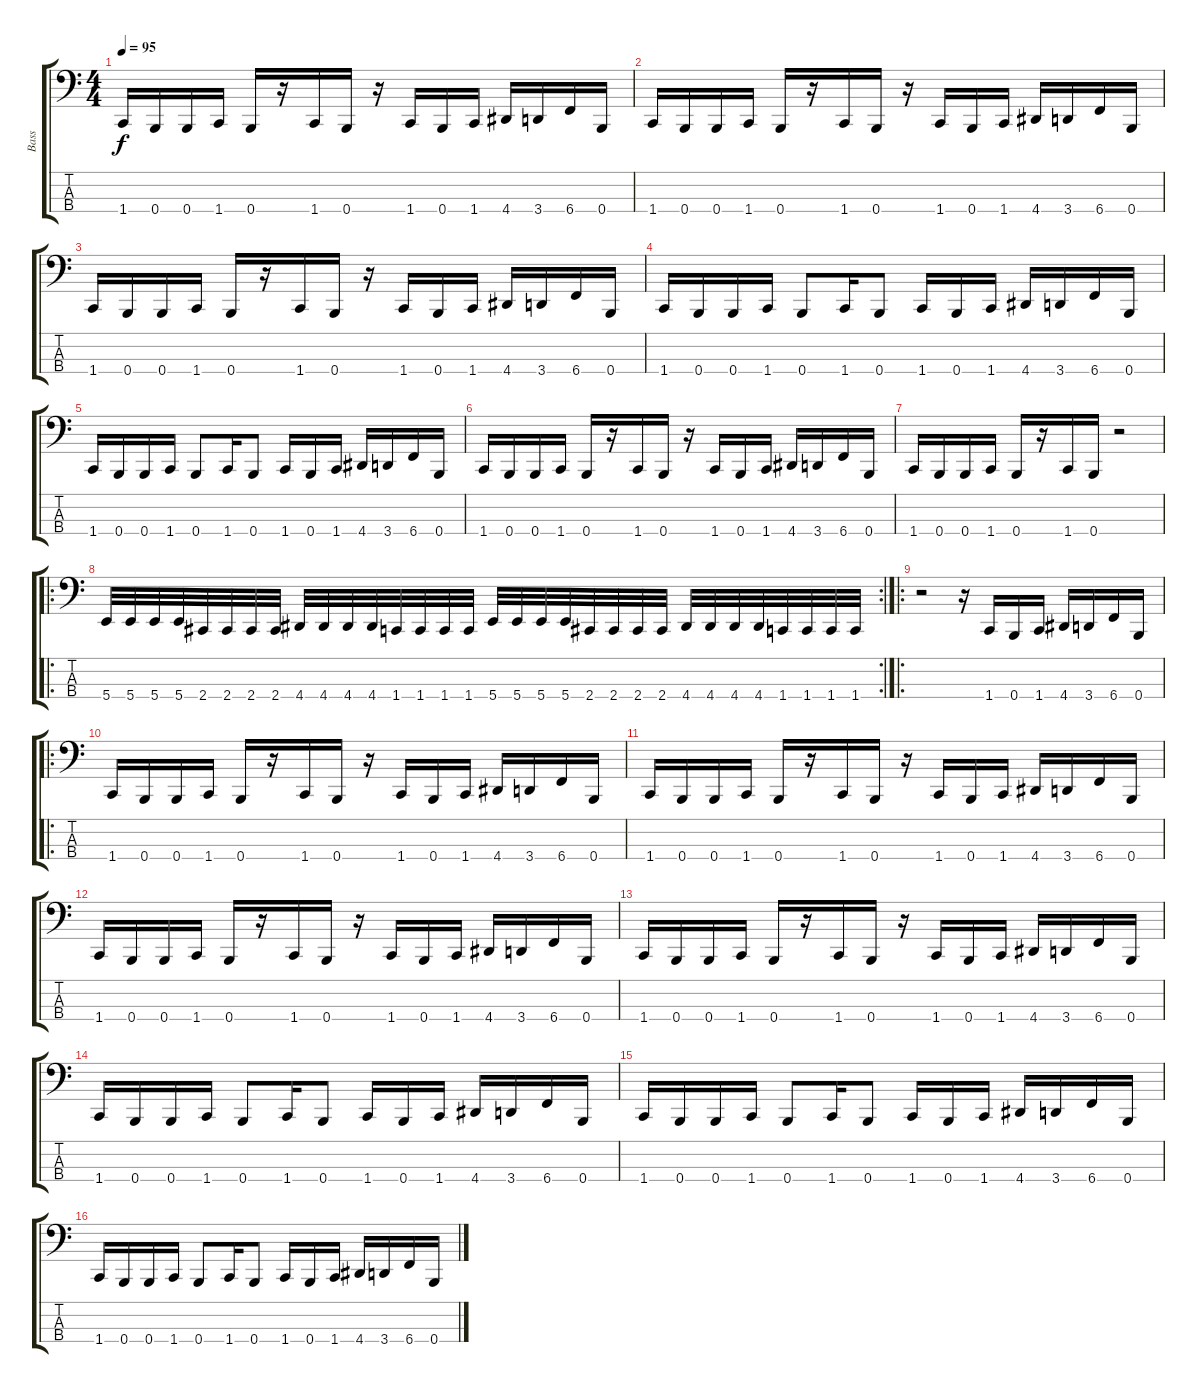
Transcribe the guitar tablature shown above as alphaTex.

\track ("Bass" "Bass") {instrument slapbass2}
\staff {score tabs}
\tuning (E2 B1 Gb1 B0) {hide}
\ts (4 4)
\tempo 95
\clef f4
\ks c
1.4.16{dy f} 0.4.16 0.4.16 1.4.16 0.4.16 r.16 1.4.16 0.4.16 r.16 1.4.16 0.4.16 1.4.16 4.4.16 3.4.16 6.4.16 0.4.16 |
1.4.16 0.4.16 0.4.16 1.4.16 0.4.16 r.16 1.4.16 0.4.16 r.16 1.4.16 0.4.16 1.4.16 4.4.16 3.4.16 6.4.16 0.4.16 |
1.4.16 0.4.16 0.4.16 1.4.16 0.4.16 r.16 1.4.16 0.4.16 r.16 1.4.16 0.4.16 1.4.16 4.4.16 3.4.16 6.4.16 0.4.16 |
1.4.16 0.4.16 0.4.16 1.4.16 0.4.8 1.4.16 0.4.8 1.4.16 0.4.16 1.4.16 4.4.16 3.4.16 6.4.16 0.4.16 |
1.4.16 0.4.16 0.4.16 1.4.16 0.4.8 1.4.16 0.4.8 1.4.16 0.4.16 1.4.16 4.4.16 3.4.16 6.4.16 0.4.16 |
1.4.16 0.4.16 0.4.16 1.4.16 0.4.16 r.16 1.4.16 0.4.16 r.16 1.4.16 0.4.16 1.4.16 4.4.16 3.4.16 6.4.16 0.4.16 |
1.4.16 0.4.16 0.4.16 1.4.16 0.4.16 r.16 1.4.16 0.4.16 r.2 |
\ro
\rc 2
5.4.32 5.4.32 5.4.32 5.4.32 2.4.32 2.4.32 2.4.32 2.4.32 4.4.32 4.4.32 4.4.32 4.4.32 1.4.32 1.4.32 1.4.32 1.4.32 5.4.32 5.4.32 5.4.32 5.4.32 2.4.32 2.4.32 2.4.32 2.4.32 4.4.32 4.4.32 4.4.32 4.4.32 1.4.32 1.4.32 1.4.32 1.4.32 |
\ro
r.2 r.16 1.4.16 0.4.16 1.4.16 4.4.16 3.4.16 6.4.16 0.4.16 |
\ro
1.4.16 0.4.16 0.4.16 1.4.16 0.4.16 r.16 1.4.16 0.4.16 r.16 1.4.16 0.4.16 1.4.16 4.4.16 3.4.16 6.4.16 0.4.16 |
1.4.16 0.4.16 0.4.16 1.4.16 0.4.16 r.16 1.4.16 0.4.16 r.16 1.4.16 0.4.16 1.4.16 4.4.16 3.4.16 6.4.16 0.4.16 |
1.4.16 0.4.16 0.4.16 1.4.16 0.4.16 r.16 1.4.16 0.4.16 r.16 1.4.16 0.4.16 1.4.16 4.4.16 3.4.16 6.4.16 0.4.16 |
1.4.16 0.4.16 0.4.16 1.4.16 0.4.16 r.16 1.4.16 0.4.16 r.16 1.4.16 0.4.16 1.4.16 4.4.16 3.4.16 6.4.16 0.4.16 |
1.4.16 0.4.16 0.4.16 1.4.16 0.4.8 1.4.16 0.4.8 1.4.16 0.4.16 1.4.16 4.4.16 3.4.16 6.4.16 0.4.16 |
1.4.16 0.4.16 0.4.16 1.4.16 0.4.8 1.4.16 0.4.8 1.4.16 0.4.16 1.4.16 4.4.16 3.4.16 6.4.16 0.4.16 |
1.4.16 0.4.16 0.4.16 1.4.16 0.4.8 1.4.16 0.4.8 1.4.16 0.4.16 1.4.16 4.4.16 3.4.16 6.4.16 0.4.16
